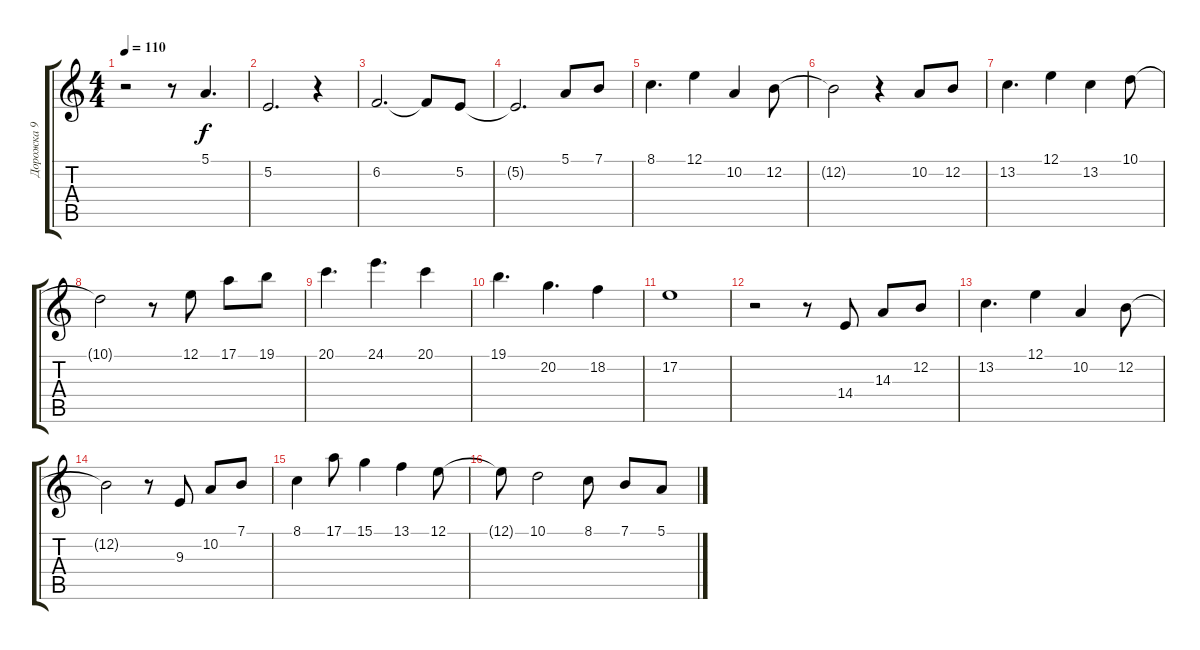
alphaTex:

\track ("Дорожка 9" "Дорожка 9") {instrument trombone}
\staff {score tabs}
\tuning (E4 B3 G3 D3 A2 E2) {hide}
\ts (4 4)
\tempo 110
\clef g2
\ks c
r.2{dy f} r.8 5.1.4{d} |
5.2.2{d} r.4 |
6.2.2{d} 6.2{t}.8 5.2.8 |
5.2{t}.2{d} 5.1.8 7.1.8 |
8.1.4{d} 12.1.4 10.2.4 12.2.8 |
12.2{t}.2 r.4 10.2.8 12.2.8 |
13.2.4{d} 12.1.4 13.2.4 10.1.8 |
10.1{t}.2 r.8 12.1.8 17.1.8 19.1.8 |
20.1.4{d} 24.1.4{d} 20.1.4 |
19.1.4{d} 20.2.4{d} 18.2.4 |
17.2.1 |
r.2 r.8 14.4.8 14.3.8 12.2.8 |
13.2.4{d} 12.1.4 10.2.4 12.2.8 |
12.2{t}.2 r.8 9.3.8 10.2.8 7.1.8 |
8.1.4 17.1.8 15.1.4 13.1.4 12.1.8 |
12.1{t}.8 10.1.2 8.1.8 7.1.8 5.1.8
